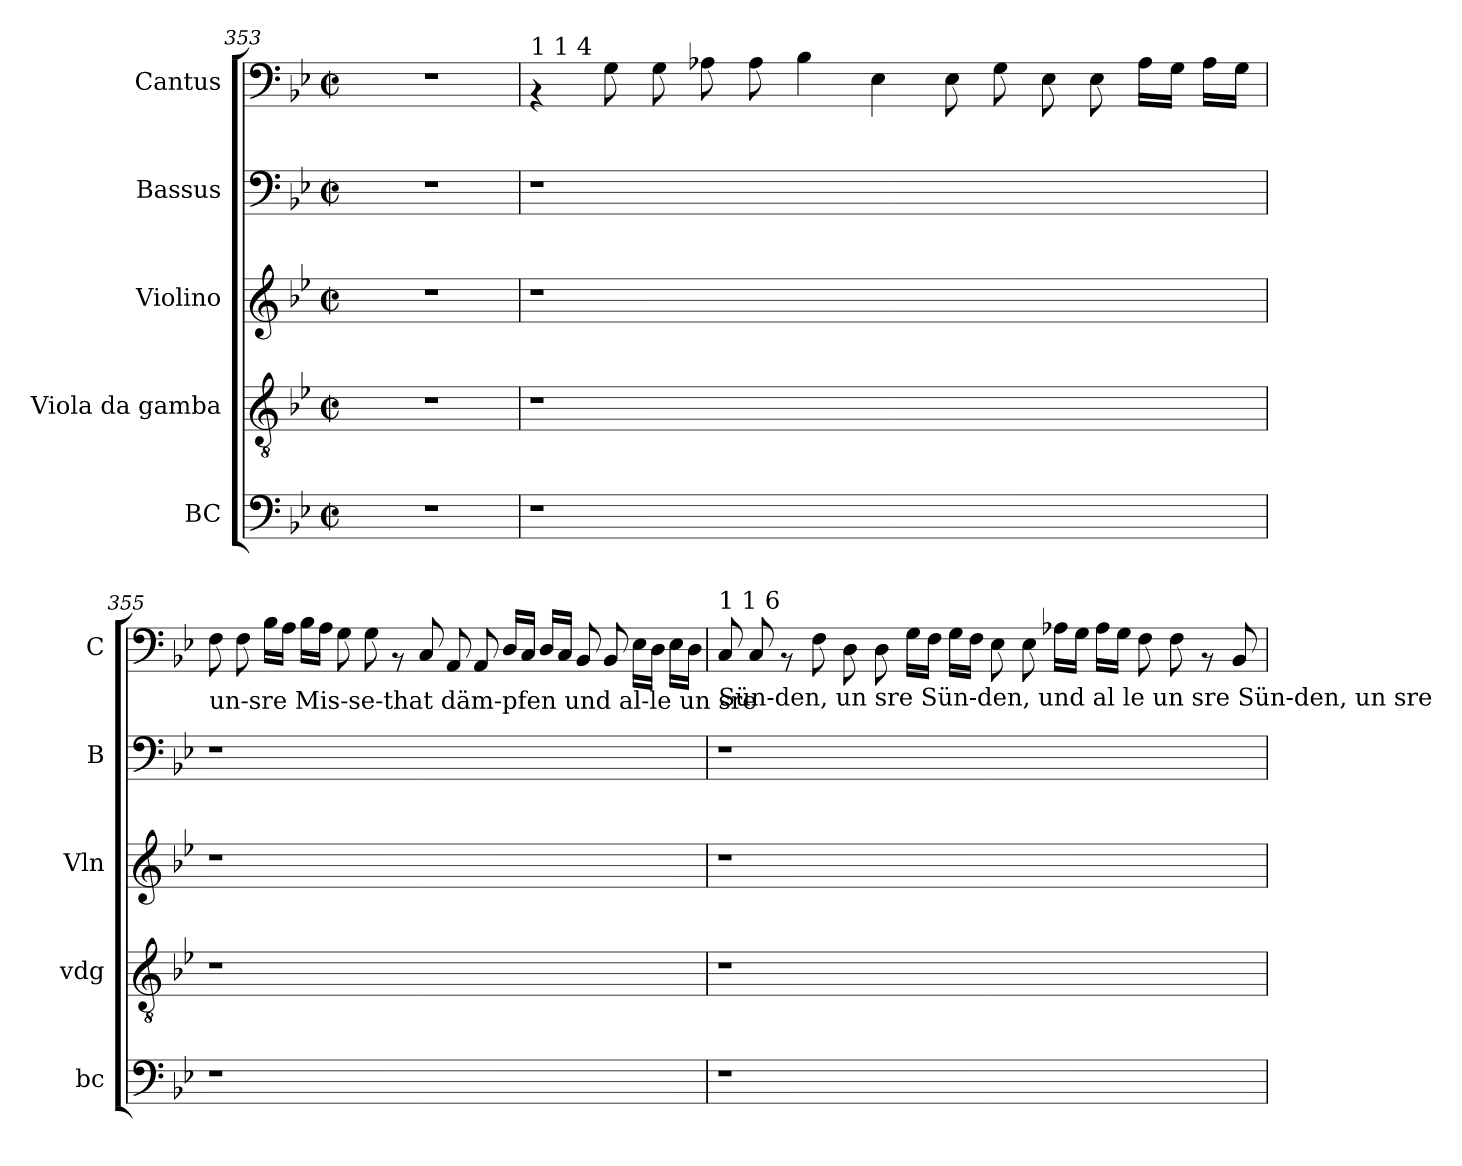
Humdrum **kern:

**kern	**kern	**kern	**kern	**kern
*part5	*part4	*part3	*part2	*part1
*staff5	*staff4	*staff3	*staff2	*staff1
*I"BC	*I"Viola da gamba	*I"Violino	*I"Bassus	*I"Cantus
*I'bc	*I'vdg	*I'Vln	*I'B	*I'C
*clefF4	*clefGv2	*clefG2	*clefF4	*clefF4
*k[b-e-]	*k[b-e-]	*k[b-e-]	*k[b-e-]	*k[b-e-]
*B-:	*B-:	*B-:	*B-:	*B-:
*M2/2	*M2/2	*M2/2	*M2/2	*M2/2
*met(c|)	*met(c|)	*met(c|)	*met(c|)	*met(c|)
=353	=353	=353	=353	=353
1r	1r	1r	1r	1r
!!LO:LB:g=z
=354	=354	=354	=354	=354
!	!	!	!	!LO:TX:a:t=1 1 4
1r	1r	1r	1r	4rAA
.	.	.	.	8G\
.	.	.	.	8G\
.	.	.	.	8A-X\
.	.	.	.	8A-\
.	.	.	.	4B-\
1ryy	1ryy	1ryy	1ryy	4E-\
.	.	.	.	8E-\
.	.	.	.	8G\
.	.	.	.	8E-\
.	.	.	.	8E-\
.	.	.	.	16A-\LL
.	.	.	.	16G\JJ
.	.	.	.	16A-\LL
.	.	.	.	16G\JJ
=355	=355	=355	=355	=355
!	!	!	!	!LO:TX:b:t=un-sre Mis-se-that däm-pfen und al-le un sre
1r	1r	1r	1r	8F\
.	.	.	.	8F\
.	.	.	.	16B-\LL
.	.	.	.	16A\JJ
.	.	.	.	16B-\LL
.	.	.	.	16A\JJ
.	.	.	.	8G\
.	.	.	.	8G\
.	.	.	.	8rAA
.	.	.	.	8C/
1ryy	1ryy	1ryy	1ryy	8AA/
.	.	.	.	8AA/
.	.	.	.	16D/LL
.	.	.	.	16C/JJ
.	.	.	.	16D/LL
.	.	.	.	16C/JJ
.	.	.	.	8BB-/
.	.	.	.	8BB-/
.	.	.	.	16E-\LL
.	.	.	.	16D\JJ
.	.	.	.	16E-\LL
.	.	.	.	16D\JJ
!!LO:PB:g=z
=356	=356	=356	=356	=356
!	!	!	!	!LO:TX:a:t=1 1 6
!	!	!	!	!LO:TX:b:t=Sün-den, un sre Sün-den, und al le un sre Sün-den, un sre
1r	1r	1r	1r	8C/
.	.	.	.	8C/
.	.	.	.	8rAA
.	.	.	.	8F\
.	.	.	.	8D\
.	.	.	.	8D\
.	.	.	.	16G\LL
.	.	.	.	16F\JJ
.	.	.	.	16G\LL
.	.	.	.	16F\JJ
1ryy	1ryy	1ryy	1ryy	8E-\
.	.	.	.	8E-\
.	.	.	.	16A-X\LL
.	.	.	.	16G\JJ
.	.	.	.	16A-\LL
.	.	.	.	16G\JJ
.	.	.	.	8F\
.	.	.	.	8F\
.	.	.	.	8rAA
.	.	.	.	8BB-/
=	=	=	=	=
*-	*-	*-	*-	*-
